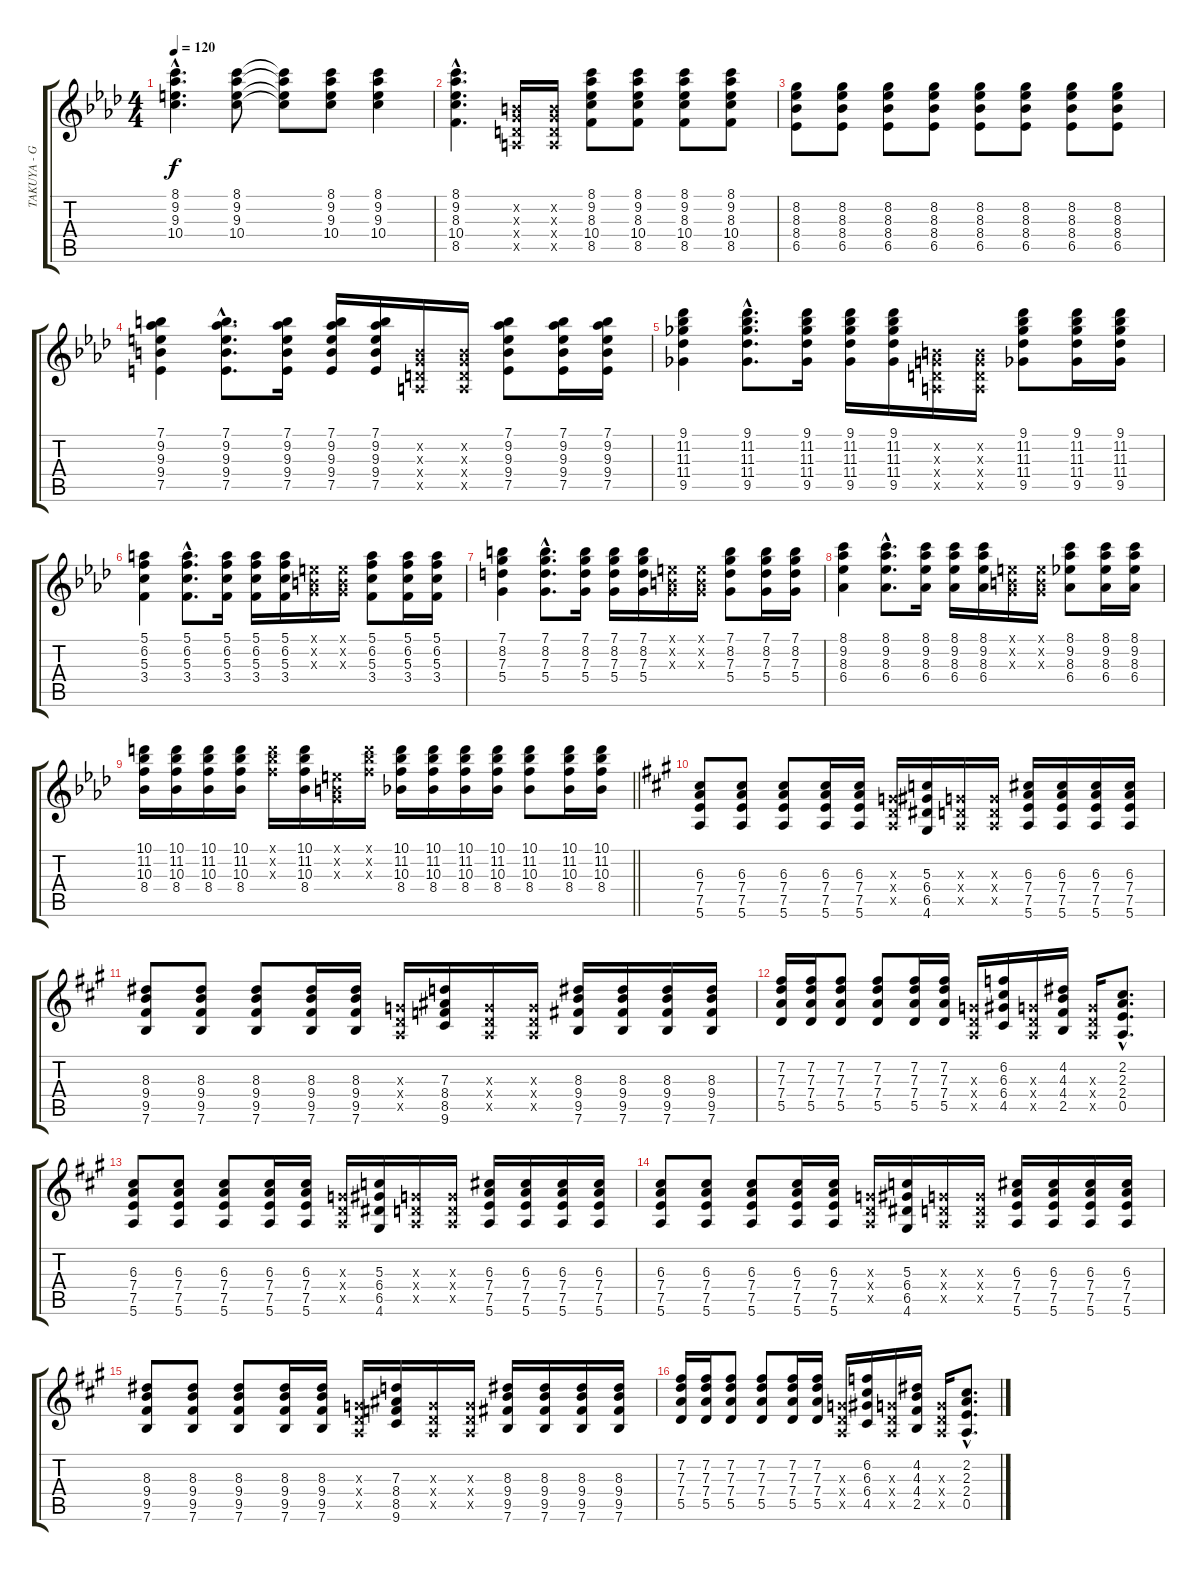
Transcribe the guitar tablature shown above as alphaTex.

\track ("TAKUYA - Guitar 2" "TAKUYA - G") {instrument overdrivenguitar}
\staff {score tabs}
\tuning (E4 B3 G3 D3 A2 E2) {hide}
\ts (4 4)
\tempo 120
\clef g2
\ks ab
(8.1{hac} 9.2{hac} 9.3{hac} 10.4{hac}).4{d dy f} (8.1 9.2 9.3 10.4).8 (8.1{t} 9.2{t} 9.3{t} 10.4{t}).8 (8.1 9.2 9.3 10.4).8 (8.1 9.2 9.3 10.4).4 |
(8.1{hac} 9.2{hac} 8.3{hac} 10.4{hac} 8.5{hac}).4{d} (0.2{x} 0.3{x} 0.4{x} 0.5{x}).16 (0.2{x} 0.3{x} 0.4{x} 0.5{x}).16 (8.1 9.2 8.3 10.4 8.5).8 (8.1 9.2 8.3 10.4 8.5).8 (8.1 9.2 8.3 10.4 8.5).8 (8.1 9.2 8.3 10.4 8.5).8 |
(8.2 8.3 8.4 6.5).8 (8.2 8.3 8.4 6.5).8 (8.2 8.3 8.4 6.5).8 (8.2 8.3 8.4 6.5).8 (8.2 8.3 8.4 6.5).8 (8.2 8.3 8.4 6.5).8 (8.2 8.3 8.4 6.5).8 (8.2 8.3 8.4 6.5).8 |
(7.1 9.2 9.3 9.4 7.5).4 (7.1{hac} 9.2{hac} 9.3{hac} 9.4{hac} 7.5{hac}).8{d} (7.1 9.2 9.3 9.4 7.5).16 (7.1 9.2 9.3 9.4 7.5).16 (7.1 9.2 9.3 9.4 7.5).16 (0.2{x} 0.3{x} 0.4{x} 0.5{x}).16 (0.2{x} 0.3{x} 0.4{x} 0.5{x}).16 (7.1 9.2 9.3 9.4 7.5).8 (7.1 9.2 9.3 9.4 7.5).16 (7.1 9.2 9.3 9.4 7.5).16 |
(9.1 11.2 11.3 11.4 9.5).4 (9.1{hac} 11.2{hac} 11.3{hac} 11.4{hac} 9.5{hac}).8{d} (9.1 11.2 11.3 11.4 9.5).16 (9.1 11.2 11.3 11.4 9.5).16 (9.1 11.2 11.3 11.4 9.5).16 (0.2{x} 0.3{x} 0.4{x} 0.5{x}).16 (0.2{x} 0.3{x} 0.4{x} 0.5{x}).16 (9.1 11.2 11.3 11.4 9.5).8 (9.1 11.2 11.3 11.4 9.5).16 (9.1 11.2 11.3 11.4 9.5).16 |
(5.1 6.2 5.3 3.4).4 (5.1{hac} 6.2{hac} 5.3{hac} 3.4{hac}).8{d} (5.1 6.2 5.3 3.4).16 (5.1 6.2 5.3 3.4).16 (5.1 6.2 5.3 3.4).16 (0.1{x} 0.2{x} 0.3{x}).16 (0.1{x} 0.2{x} 0.3{x}).16 (5.1 6.2 5.3 3.4).8 (5.1 6.2 5.3 3.4).16 (5.1 6.2 5.3 3.4).16 |
(7.1 8.2 7.3 5.4).4 (7.1{hac} 8.2{hac} 7.3{hac} 5.4{hac}).8{d} (7.1 8.2 7.3 5.4).16 (7.1 8.2 7.3 5.4).16 (7.1 8.2 7.3 5.4).16 (0.1{x} 0.2{x} 0.3{x}).16 (0.1{x} 0.2{x} 0.3{x}).16 (7.1 8.2 7.3 5.4).8 (7.1 8.2 7.3 5.4).16 (7.1 8.2 7.3 5.4).16 |
(8.1 9.2 8.3 6.4).4 (8.1{hac} 9.2{hac} 8.3{hac} 6.4{hac}).8{d} (8.1 9.2 8.3 6.4).16 (8.1 9.2 8.3 6.4).16 (8.1 9.2 8.3 6.4).16 (0.1{x} 0.2{x} 0.3{x}).16 (0.1{x} 0.2{x} 0.3{x}).16 (8.1 9.2 8.3 6.4).8 (8.1 9.2 8.3 6.4).16 (8.1 9.2 8.3 6.4).16 |
\barLineRight lightlight
(10.1 11.2 10.3 8.4).16 (10.1 11.2 10.3 8.4).16 (10.1 11.2 10.3 8.4).16 (10.1 11.2 10.3 8.4).16 (10.1{x} 11.2{x} 10.3{x}).16 (10.1 11.2 10.3 8.4).16 (0.1{x} 0.2{x} 0.3{x}).16 (10.1{x} 11.2{x} 10.3{x}).16 (10.1 11.2 10.3 8.4).16 (10.1 11.2 10.3 8.4).16 (10.1 11.2 10.3 8.4).16 (10.1 11.2 10.3 8.4).16 (10.1 11.2 10.3 8.4).8 (10.1 11.2 10.3 8.4).16 (10.1 11.2 10.3 8.4).16 |
\ks a
(6.3 7.4 7.5 5.6).8 (6.3 7.4 7.5 5.6).8 (6.3 7.4 7.5 5.6).8 (6.3 7.4 7.5 5.6).16 (6.3 7.4 7.5 5.6).16 (0.3{x} 0.4{x} 0.5{x}).16 (5.3 6.4 6.5 4.6).16 (0.3{x} 0.4{x} 0.5{x}).16 (0.3{x} 0.4{x} 0.5{x}).16 (6.3 7.4 7.5 5.6).16 (6.3 7.4 7.5 5.6).16 (6.3 7.4 7.5 5.6).16 (6.3 7.4 7.5 5.6).16 |
(8.3 9.4 9.5 7.6).8 (8.3 9.4 9.5 7.6).8 (8.3 9.4 9.5 7.6).8 (8.3 9.4 9.5 7.6).16 (8.3 9.4 9.5 7.6).16 (0.3{x} 0.4{x} 0.5{x}).16 (7.3 8.4 8.5 9.6).16 (0.3{x} 0.4{x} 0.5{x}).16 (0.3{x} 0.4{x} 0.5{x}).16 (8.3 9.4 9.5 7.6).16 (8.3 9.4 9.5 7.6).16 (8.3 9.4 9.5 7.6).16 (8.3 9.4 9.5 7.6).16 |
(7.2 7.3 7.4 5.5).16 (7.2 7.3 7.4 5.5).16 (7.2 7.3 7.4 5.5).8 (7.2 7.3 7.4 5.5).8 (7.2 7.3 7.4 5.5).16 (7.2 7.3 7.4 5.5).16 (0.3{x} 0.4{x} 0.5{x}).16 (6.2 6.3 6.4 4.5).16 (0.3{x} 0.4{x} 0.5{x}).16 (4.2 4.3 4.4 2.5).16 (0.3{x} 0.4{x} 0.5{x}).16 (2.2{hac} 2.3{hac} 2.4{hac} 0.5{hac}).8{d} |
(6.3 7.4 7.5 5.6).8 (6.3 7.4 7.5 5.6).8 (6.3 7.4 7.5 5.6).8 (6.3 7.4 7.5 5.6).16 (6.3 7.4 7.5 5.6).16 (0.3{x} 0.4{x} 0.5{x}).16 (5.3 6.4 6.5 4.6).16 (0.3{x} 0.4{x} 0.5{x}).16 (0.3{x} 0.4{x} 0.5{x}).16 (6.3 7.4 7.5 5.6).16 (6.3 7.4 7.5 5.6).16 (6.3 7.4 7.5 5.6).16 (6.3 7.4 7.5 5.6).16 |
(6.3 7.4 7.5 5.6).8 (6.3 7.4 7.5 5.6).8 (6.3 7.4 7.5 5.6).8 (6.3 7.4 7.5 5.6).16 (6.3 7.4 7.5 5.6).16 (0.3{x} 0.4{x} 0.5{x}).16 (5.3 6.4 6.5 4.6).16 (0.3{x} 0.4{x} 0.5{x}).16 (0.3{x} 0.4{x} 0.5{x}).16 (6.3 7.4 7.5 5.6).16 (6.3 7.4 7.5 5.6).16 (6.3 7.4 7.5 5.6).16 (6.3 7.4 7.5 5.6).16 |
(8.3 9.4 9.5 7.6).8 (8.3 9.4 9.5 7.6).8 (8.3 9.4 9.5 7.6).8 (8.3 9.4 9.5 7.6).16 (8.3 9.4 9.5 7.6).16 (0.3{x} 0.4{x} 0.5{x}).16 (7.3 8.4 8.5 9.6).16 (0.3{x} 0.4{x} 0.5{x}).16 (0.3{x} 0.4{x} 0.5{x}).16 (8.3 9.4 9.5 7.6).16 (8.3 9.4 9.5 7.6).16 (8.3 9.4 9.5 7.6).16 (8.3 9.4 9.5 7.6).16 |
(7.2 7.3 7.4 5.5).16 (7.2 7.3 7.4 5.5).16 (7.2 7.3 7.4 5.5).8 (7.2 7.3 7.4 5.5).8 (7.2 7.3 7.4 5.5).16 (7.2 7.3 7.4 5.5).16 (0.3{x} 0.4{x} 0.5{x}).16 (6.2 6.3 6.4 4.5).16 (0.3{x} 0.4{x} 0.5{x}).16 (4.2 4.3 4.4 2.5).16 (0.3{x} 0.4{x} 0.5{x}).16 (2.2{hac} 2.3{hac} 2.4{hac} 0.5{hac}).8{d}
